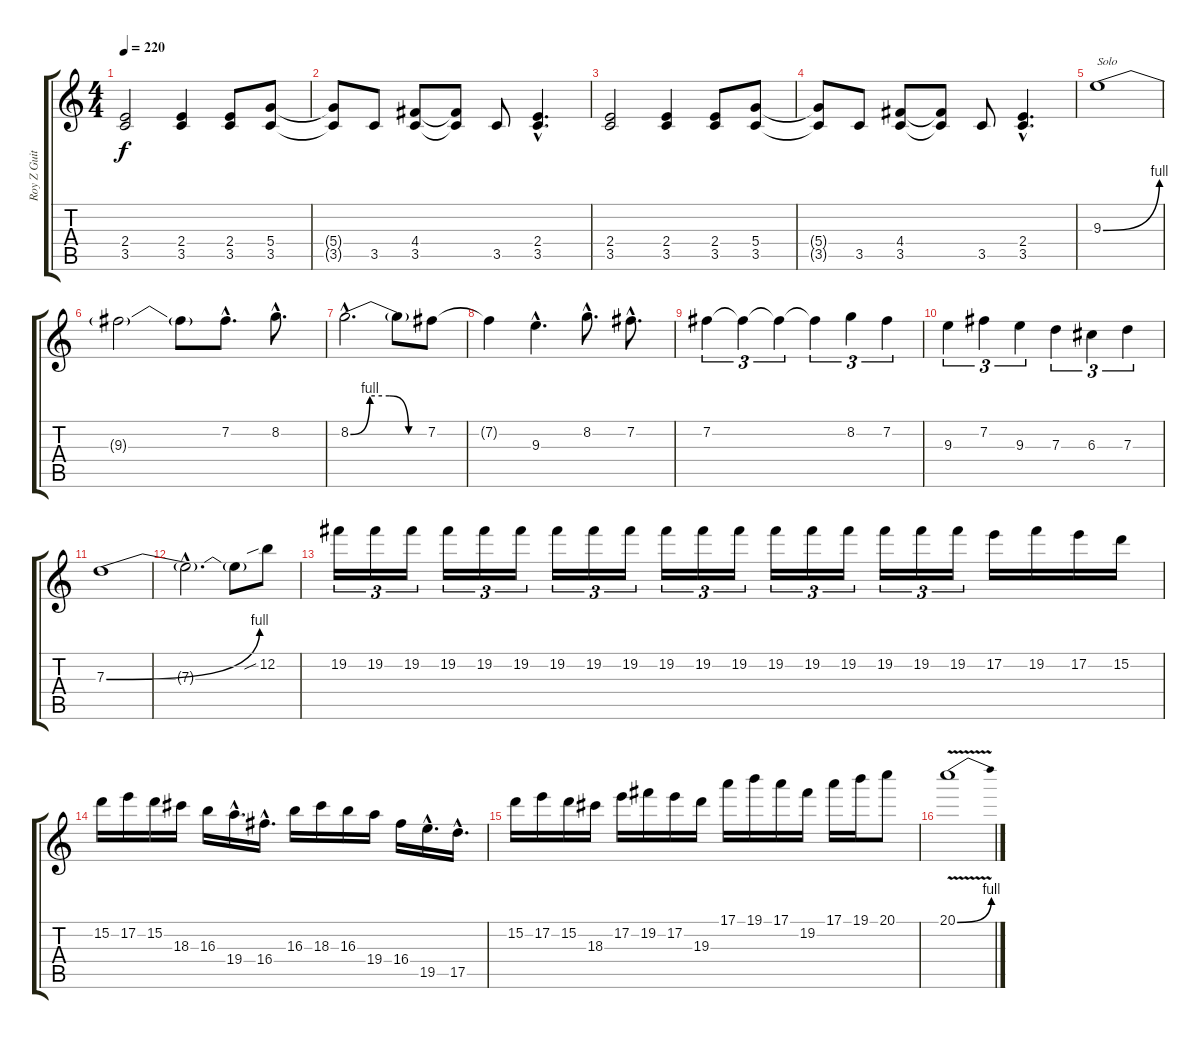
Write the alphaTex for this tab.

\track ("Roy Z Guitar 02" "Roy Z Guit") {instrument distortionguitar}
\staff {score tabs}
\tuning (E4 B3 G3 D3 A2 E2) {hide}
\ts (4 4)
\tempo 220
\clef g2
\ks c
(2.4 3.5).2{dy f} (2.4 3.5).4 (2.4 3.5).8 (5.4 3.5).8 |
(5.4{t} 3.5{t}).8 3.5.8 (4.4 3.5).8 (4.4{t} 3.5{t}).8 3.5.8 (2.4{hac} 3.5{hac}).4{d} |
(2.4 3.5).2 (2.4 3.5).4 (2.4 3.5).8 (5.4 3.5).8 |
(5.4{t} 3.5{t}).8 3.5.8 (4.4 3.5).8 (4.4{t} 3.5{t}).8 3.5.8 (2.4{hac} 3.5{hac}).4{d} |
9.3{be (bend 0 0 60 4)}.1{txt "Solo"} |
9.3{t}.2 9.3{t}.8 7.2{hac}.8{d} 8.2{hac}.8{d} |
8.2{be (custom 0 0 15 4 30 4 45 0 60 0) hac}.2{d} 8.2{t}.8 7.2.8 |
7.2{t}.4 9.3{hac}.4{d} 8.2{hac}.8{d} 7.2{hac}.8{d} |
7.2.4{tu (3 2)} 7.2{t}.4{tu (3 2)} 7.2{t}.4{tu (3 2)} 7.2{t}.4{tu (3 2)} 8.2.4{tu (3 2)} 7.2.4{tu (3 2)} |
9.3.4{tu (3 2)} 7.2.4{tu (3 2)} 9.3.4{tu (3 2)} 7.3.4{tu (3 2)} 6.3.4{tu (3 2)} 7.3.4{tu (3 2)} |
7.3{be (bend 0 0 60 4)}.1 |
7.3{hac t}.2{d} 7.3{t}.8 12.2{sib}.8 |
19.2.16{tu (3 2)} 19.2.16{tu (3 2)} 19.2.16{tu (3 2)} 19.2.16{tu (3 2)} 19.2.16{tu (3 2)} 19.2.16{tu (3 2)} 19.2.16{tu (3 2)} 19.2.16{tu (3 2)} 19.2.16{tu (3 2)} 19.2.16{tu (3 2)} 19.2.16{tu (3 2)} 19.2.16{tu (3 2)} 19.2.16{tu (3 2)} 19.2.16{tu (3 2)} 19.2.16{tu (3 2)} 19.2.16{tu (3 2)} 19.2.16{tu (3 2)} 19.2.16{tu (3 2)} 17.2.16 19.2.16 17.2.16 15.2.16 |
15.2.16 17.2.16 15.2.16 18.3.16 16.3.16 19.4{hac}.16{d} 16.4{hac}.16{d} 16.3.16 18.3.16 16.3.16 19.4.16 16.4.16 19.5{hac}.16{d} 17.5{hac}.16{d} |
15.2.16 17.2.16 15.2.16 18.3.16 17.2.16 19.2.16 17.2.16 19.3.16 17.1.16 19.1.16 17.1.16 19.2.16 17.1.16 19.1.16 20.1.8 |
20.1{be (bend 0 0 60 4) v}.1
